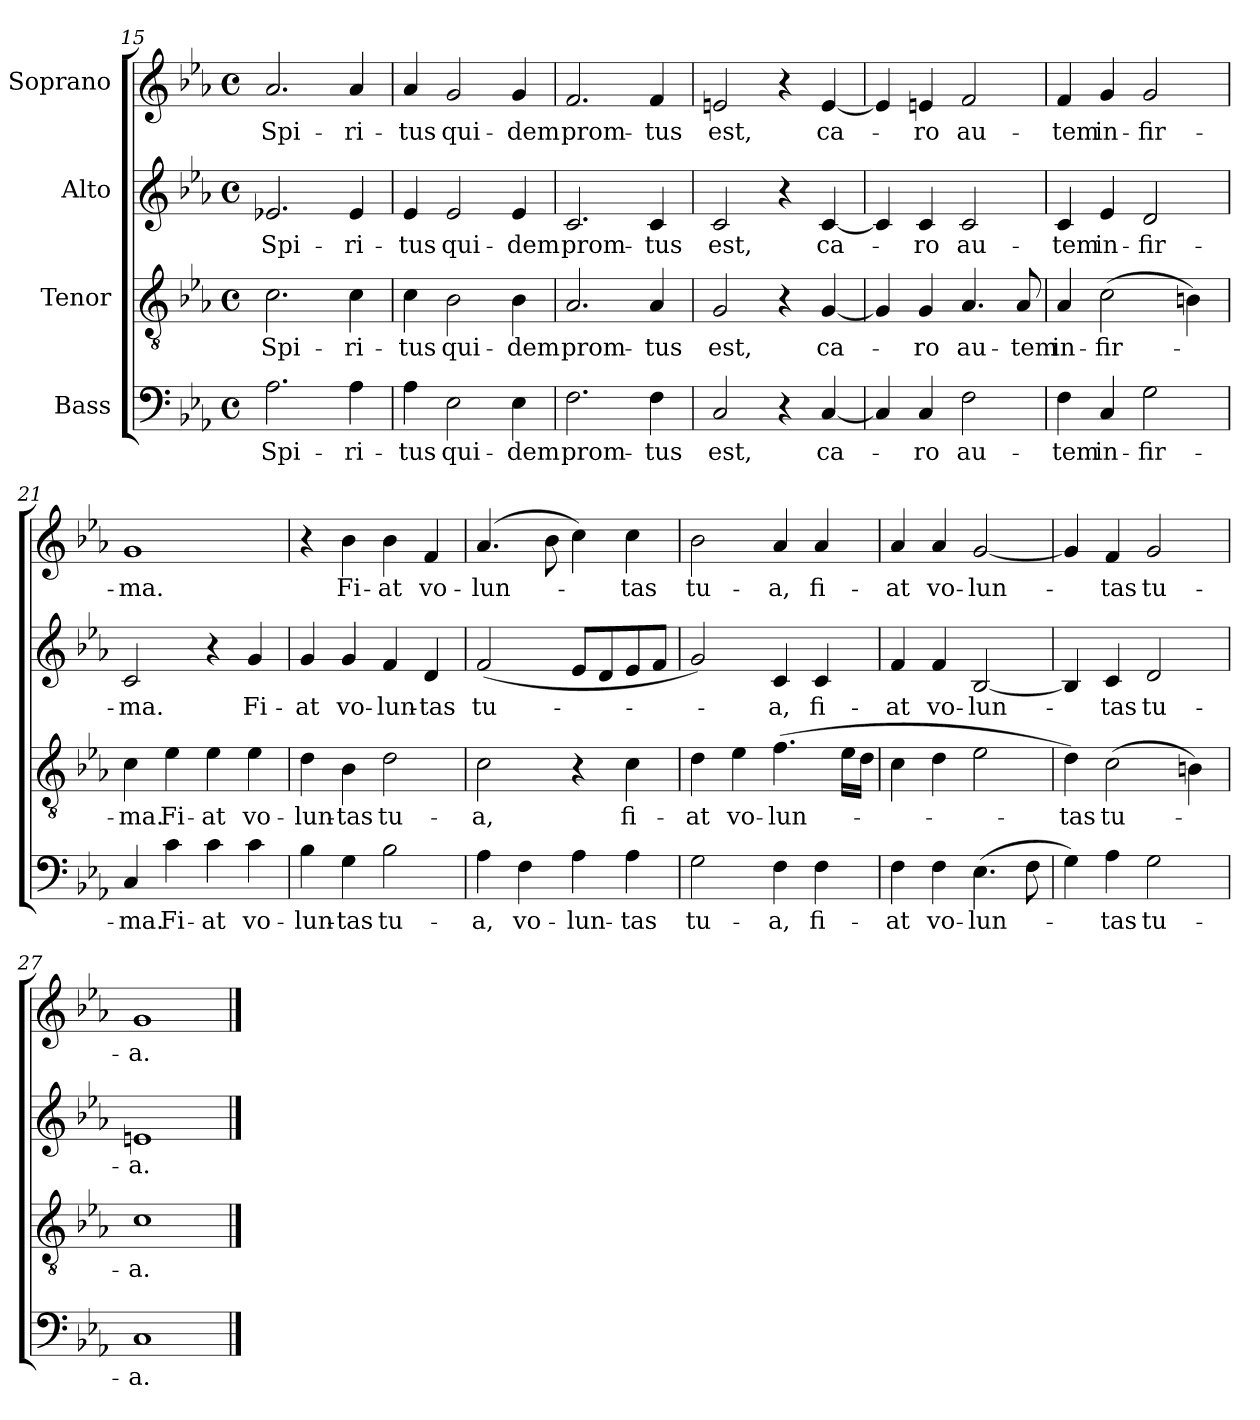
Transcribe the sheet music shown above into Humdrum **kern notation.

**kern	**text	**kern	**text	**kern	**text	**kern	**text
*part4	*part4	*part3	*part3	*part2	*part2	*part1	*part1
*staff4	*staff4	*staff3	*staff3	*staff2	*staff2	*staff1	*staff1
*I"Bass	*	*I"Tenor	*	*I"Alto	*	*I"Soprano	*
*clefF4	*	*clefGv2	*	*clefG2	*	*clefG2	*
*k[b-e-a-]	*	*k[b-e-a-]	*	*k[b-e-a-]	*	*k[b-e-a-]	*
*E-:	*	*E-:	*	*E-:	*	*E-:	*
*M4/4	*	*M4/4	*	*M4/4	*	*M4/4	*
*met(c)	*	*met(c)	*	*met(c)	*	*met(c)	*
=15	=15	=15	=15	=15	=15	=15	=15
2.A-\	Spi-	2.c\	Spi-	2.e-X/	Spi-	2.a-/	Spi-
4A-\	-ri-	4c\	-ri-	4e-/	-ri-	4a-/	-ri-
=16	=16	=16	=16	=16	=16	=16	=16
4A-\	-tus	4c\	-tus	4e-/	-tus	4a-/	-tus
2E-\	qui-	2B-\	qui-	2e-/	qui-	2g/	qui-
4E-\	-dem	4B-\	-dem	4e-/	-dem	4g/	-dem
!!LO:LB:g=z
=17	=17	=17	=17	=17	=17	=17	=17
2.F\	prom-	2.A-/	prom-	2.c/	prom-	2.f/	prom-
4F\	-tus	4A-/	-tus	4c/	-tus	4f/	-tus
=18	=18	=18	=18	=18	=18	=18	=18
2C/	est,	2G/	est,	2c/	est,	2en/	est,
4r	.	4r	.	4r	.	4r	.
[4C/	ca-	[4G/	ca-	[4c/	ca-	[4e/	ca-
=19	=19	=19	=19	=19	=19	=19	=19
4C/]	.	4G/]	.	4c/]	.	4e/]	.
4C/	-ro	4G/	-ro	4c/	-ro	4en/	-ro
2F\	au-	4.A-/	au-	2c/	au-	2f/	au-
.	.	8A-/	-tem	.	.	.	.
=20	=20	=20	=20	=20	=20	=20	=20
4F\	-tem	4A-/	in-	4c/	-tem	4f/	-tem
4C/	in-	(2c\	-fir-	4e-/	in-	4g/	in-
2G\	-fir-	.	.	2d/	-fir-	2g/	-fir-
.	.	4Bn\)	.	.	.	.	.
=21	=21	=21	=21	=21	=21	=21	=21
4C/	-ma.	4c\	-ma.	2c/	-ma.	1g	-ma.
4c\	Fi-	4e-\	Fi-	.	.	.	.
4c\	-at	4e-\	-at	4r	.	.	.
4c\	vo-	4e-\	vo-	4g/	Fi-	.	.
=22	=22	=22	=22	=22	=22	=22	=22
4B-\	-lun-	4d\	-lun-	4g/	-at	4r	.
4G\	-tas	4B-\	-tas	4g/	vo-	4b-\	Fi-
2B-\	tu-	2d\	tu-	4f/	-lun-	4b-\	-at
.	.	.	.	4d/	-tas	4f/	vo-
!!LO:LB:g=z
=23	=23	=23	=23	=23	=23	=23	=23
4A-\	-a,	2c\	-a,	(2f/	tu-	(4.a-/	-lun-
4F\	vo-	.	.	.	.	.	.
.	.	.	.	.	.	8b-\	.
4A-\	-lun-	4r	.	8e-/L	.	4cc\)	.
.	.	.	.	8d/	.	.	.
4A-\	-tas	4c\	fi-	8e-/	.	4cc\	-tas
.	.	.	.	8f/J	.	.	.
=24	=24	=24	=24	=24	=24	=24	=24
2G\	tu-	4d\	-at	2g/)	.	2b-\	tu-
.	.	4e-\	vo-	.	.	.	.
4F\	-a,	(4.f\	-lun-	4c/	-a,	4a-/	-a,
4F\	fi-	.	.	4c/	fi-	4a-/	fi-
.	.	16e-\LL	.	.	.	.	.
.	.	16d\JJ	.	.	.	.	.
=25	=25	=25	=25	=25	=25	=25	=25
4F\	-at	4c\	.	4f/	-at	4a-/	-at
4F\	vo-	4d\	.	4f/	vo-	4a-/	vo-
(4.E-\	-lun-	2e-\	.	[2B-/	-lun-	[2g/	-lun-
8F\	.	.	.	.	.	.	.
=26	=26	=26	=26	=26	=26	=26	=26
4G\)	.	4d\)	-tas	4B-/]	.	4g/]	.
4A-\	-tas	(2c\	tu-	4c/	-tas	4f/	-tas
2G\	tu-	.	.	2d/	tu-	2g/	tu-
.	.	4Bn\)	.	.	.	.	.
=27	=27	=27	=27	=27	=27	=27	=27
1C	-a.	1c	-a.	1en	-a.	1g	-a.
==	==	==	==	==	==	==	==
*-	*-	*-	*-	*-	*-	*-	*-
